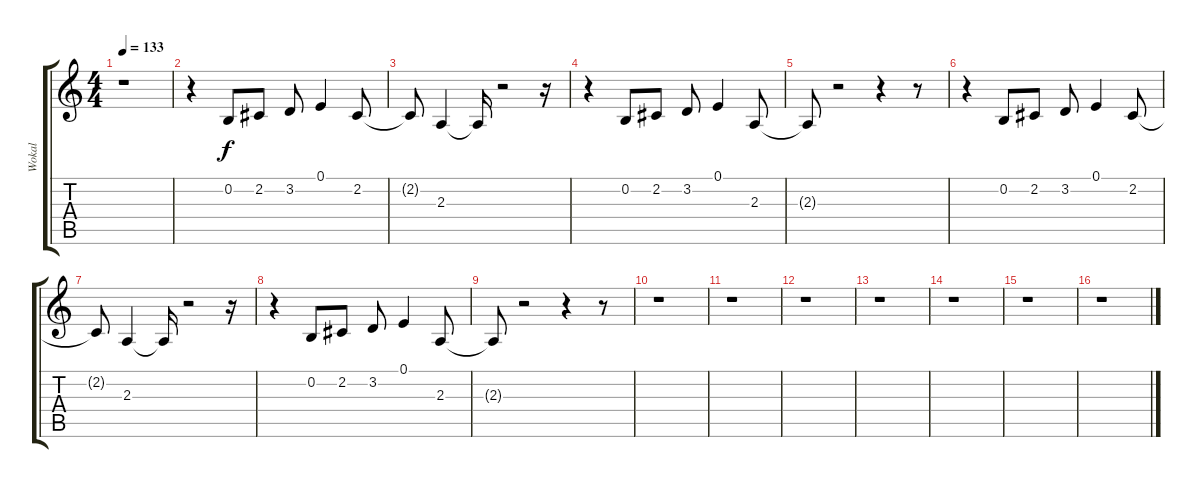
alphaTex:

\track ("Wokal" "Wokal") {instrument fx4atmosphere}
\staff {score tabs}
\tuning (E4 B3 G3 D3 A2 E2) {hide}
\ts (4 4)
\tempo 133
\clef g2
\ks c
r.1{dy f} |
r.4 0.2.8 2.2.8 3.2.8 0.1.4 2.2.8 |
2.2{t}.8 2.3.4 2.3{t}.16 r.2 r.16 |
r.4 0.2.8 2.2.8 3.2.8 0.1.4 2.3.8 |
2.3{t}.8 r.2 r.4 r.8 |
r.4 0.2.8 2.2.8 3.2.8 0.1.4 2.2.8 |
2.2{t}.8 2.3.4 2.3{t}.16 r.2 r.16 |
r.4 0.2.8 2.2.8 3.2.8 0.1.4 2.3.8 |
2.3{t}.8 r.2 r.4 r.8 |
r.1 |
r.1 |
r.1 |
r.1 |
r.1 |
r.1 |
r.1
